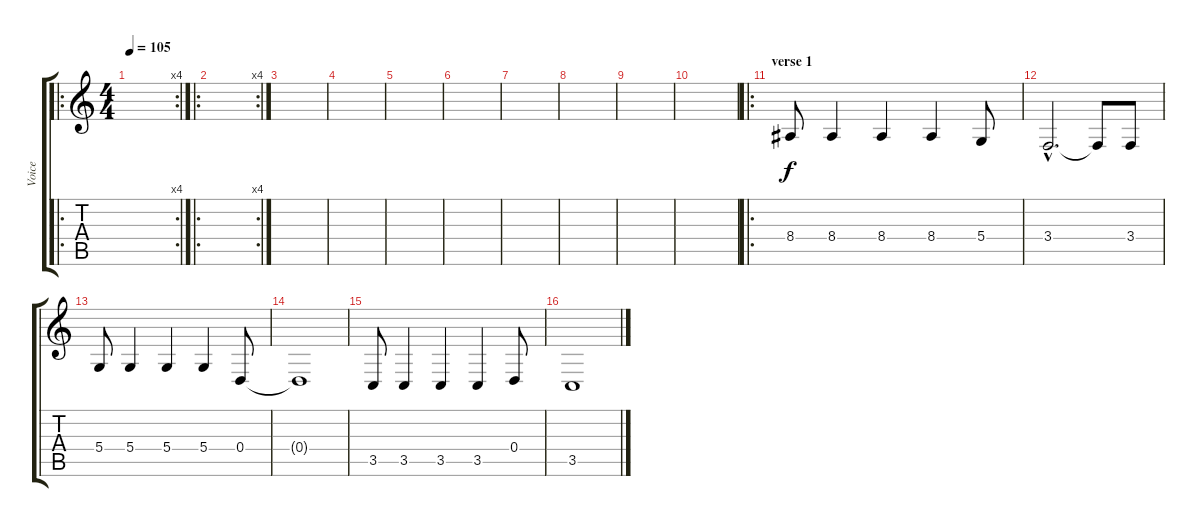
\track ("Voice" "Voice") {instrument clarinet}
\staff {score tabs}
\tuning (E4 B3 G3 D3 A2 E2) {hide}
\ro
\rc 4
\ts (4 4)
\tempo 105
\clef g2
\ks c
|
\ro
\rc 4
|
|
|
|
|
|
|
|
|
\ro
\section ("" "verse 1")
8.4.8 8.4.4 8.4.4 8.4.4 5.4.8 |
3.4{hac}.2{d} 3.4{t}.8 3.4.8 |
5.4.8 5.4.4 5.4.4 5.4.4 0.4.8 |
0.4{t}.1 |
3.5.8 3.5.4 3.5.4 3.5.4 0.4.8 |
3.5.1
